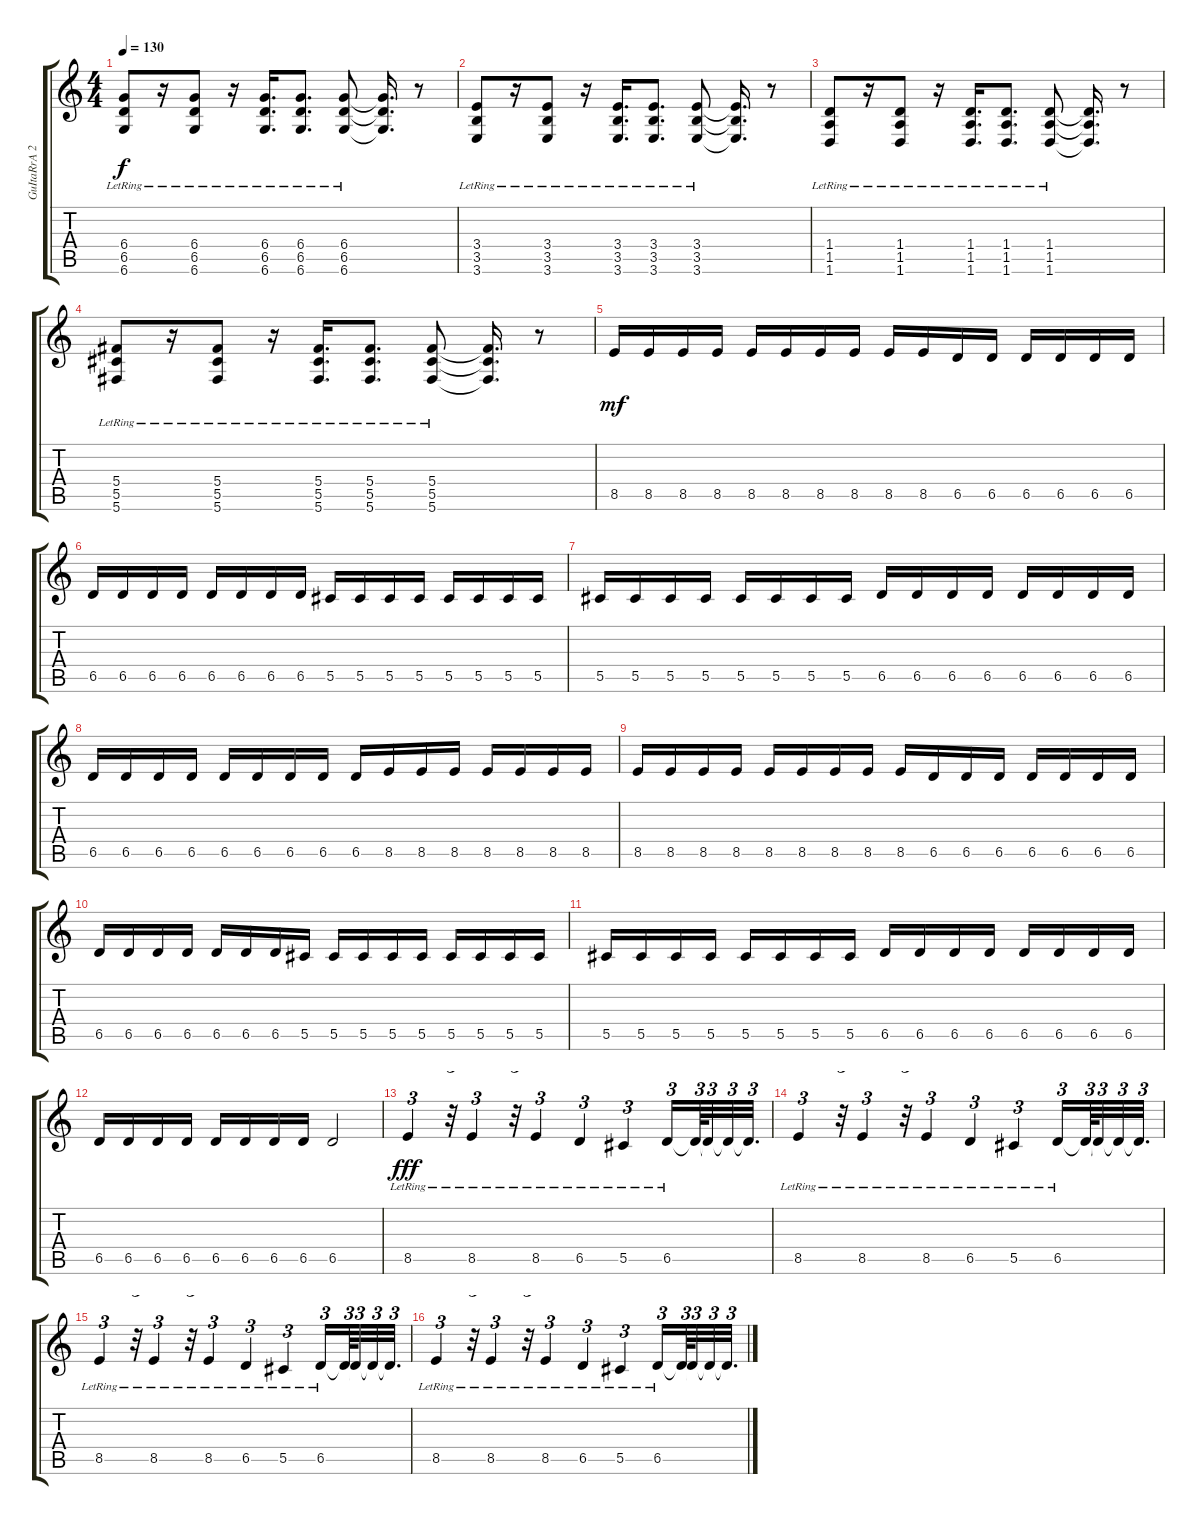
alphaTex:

\track ("GuItaRrA 2" "GuItaRrA 2") {instrument distortionguitar}
\staff {score tabs}
\tuning (Eb4 Bb3 Gb3 Db3 Ab2 Db2) {hide}
\ts (4 4)
\tempo 130
\clef g2
\ks c
(6.4{lr} 6.5{lr} 6.6{lr}).8{dy f} r.16 (6.4{lr} 6.5{lr} 6.6{lr}).8 r.16 (6.4{lr} 6.5{lr} 6.6{lr}).16{d} (6.4{lr} 6.5{lr} 6.6{lr}).8{d} (6.4{lr} 6.5{lr} 6.6{lr}).8 (6.4{t} 6.5{t} 6.6{t}).16{d} r.8 |
(3.4{lr} 3.5{lr} 3.6{lr}).8 r.16 (3.4{lr} 3.5{lr} 3.6{lr}).8 r.16 (3.4{lr} 3.5{lr} 3.6{lr}).16{d} (3.4{lr} 3.5{lr} 3.6{lr}).8{d} (3.4{lr} 3.5{lr} 3.6{lr}).8 (3.4{t} 3.5{t} 3.6{t}).16{d} r.8 |
(1.4{lr} 1.5{lr} 1.6{lr}).8 r.16 (1.4{lr} 1.5{lr} 1.6{lr}).8 r.16 (1.4{lr} 1.5{lr} 1.6{lr}).16{d} (1.4{lr} 1.5{lr} 1.6{lr}).8{d} (1.4{lr} 1.5{lr} 1.6{lr}).8 (1.4{t} 1.5{t} 1.6{t}).16{d} r.8 |
(5.4{lr} 5.5{lr} 5.6{lr}).8 r.16 (5.4{lr} 5.5{lr} 5.6{lr}).8 r.16 (5.4{lr} 5.5{lr} 5.6{lr}).16{d} (5.4{lr} 5.5{lr} 5.6{lr}).8{d} (5.4{lr} 5.5{lr} 5.6{lr}).8 (5.4{t} 5.5{t} 5.6{t}).16{d} r.8 |
8.5.16{dy mf} 8.5.16 8.5.16 8.5.16 8.5.16 8.5.16 8.5.16 8.5.16 8.5.16 8.5.16 6.5.16 6.5.16 6.5.16 6.5.16 6.5.16 6.5.16 |
6.5.16 6.5.16 6.5.16 6.5.16 6.5.16 6.5.16 6.5.16 6.5.16 5.5.16 5.5.16 5.5.16 5.5.16 5.5.16 5.5.16 5.5.16 5.5.16 |
5.5.16 5.5.16 5.5.16 5.5.16 5.5.16 5.5.16 5.5.16 5.5.16 6.5.16 6.5.16 6.5.16 6.5.16 6.5.16 6.5.16 6.5.16 6.5.16 |
6.5.16 6.5.16 6.5.16 6.5.16 6.5.16 6.5.16 6.5.16 6.5.16 6.5.16 8.5.16 8.5.16 8.5.16 8.5.16 8.5.16 8.5.16 8.5.16 |
8.5.16 8.5.16 8.5.16 8.5.16 8.5.16 8.5.16 8.5.16 8.5.16 8.5.16 6.5.16 6.5.16 6.5.16 6.5.16 6.5.16 6.5.16 6.5.16 |
6.5.16 6.5.16 6.5.16 6.5.16 6.5.16 6.5.16 6.5.16 5.5.16 5.5.16 5.5.16 5.5.16 5.5.16 5.5.16 5.5.16 5.5.16 5.5.16 |
5.5.16 5.5.16 5.5.16 5.5.16 5.5.16 5.5.16 5.5.16 5.5.16 6.5.16 6.5.16 6.5.16 6.5.16 6.5.16 6.5.16 6.5.16 6.5.16 |
6.5.16 6.5.16 6.5.16 6.5.16 6.5.16 6.5.16 6.5.16 6.5.16 6.5.2 |
8.5{lr}.4{tu (3 2) dy fff} r.32{tu (3 2)} 8.5{lr}.4{tu (3 2)} r.32{tu (3 2)} 8.5{lr}.4{tu (3 2)} 6.5{lr}.4{tu (3 2)} 5.5{lr}.4{tu (3 2)} 6.5{lr}.16{tu (3 2)} 6.5{t}.64{tu (3 2)} 6.5{t}.32{tu (3 2)} 6.5{t}.32{tu (3 2)} 6.5{t}.32{d tu (3 2)} |
8.5{lr}.4{tu (3 2)} r.32{tu (3 2)} 8.5{lr}.4{tu (3 2)} r.32{tu (3 2)} 8.5{lr}.4{tu (3 2)} 6.5{lr}.4{tu (3 2)} 5.5{lr}.4{tu (3 2)} 6.5{lr}.16{tu (3 2)} 6.5{t}.64{tu (3 2)} 6.5{t}.32{tu (3 2)} 6.5{t}.32{tu (3 2)} 6.5{t}.32{d tu (3 2)} |
8.5{lr}.4{tu (3 2)} r.32{tu (3 2)} 8.5{lr}.4{tu (3 2)} r.32{tu (3 2)} 8.5{lr}.4{tu (3 2)} 6.5{lr}.4{tu (3 2)} 5.5{lr}.4{tu (3 2)} 6.5{lr}.16{tu (3 2)} 6.5{t}.64{tu (3 2)} 6.5{t}.32{tu (3 2)} 6.5{t}.32{tu (3 2)} 6.5{t}.32{d tu (3 2)} |
8.5{lr}.4{tu (3 2)} r.32{tu (3 2)} 8.5{lr}.4{tu (3 2)} r.32{tu (3 2)} 8.5{lr}.4{tu (3 2)} 6.5{lr}.4{tu (3 2)} 5.5{lr}.4{tu (3 2)} 6.5{lr}.16{tu (3 2)} 6.5{t}.64{tu (3 2)} 6.5{t}.32{tu (3 2)} 6.5{t}.32{tu (3 2)} 6.5{t}.32{d tu (3 2)}
